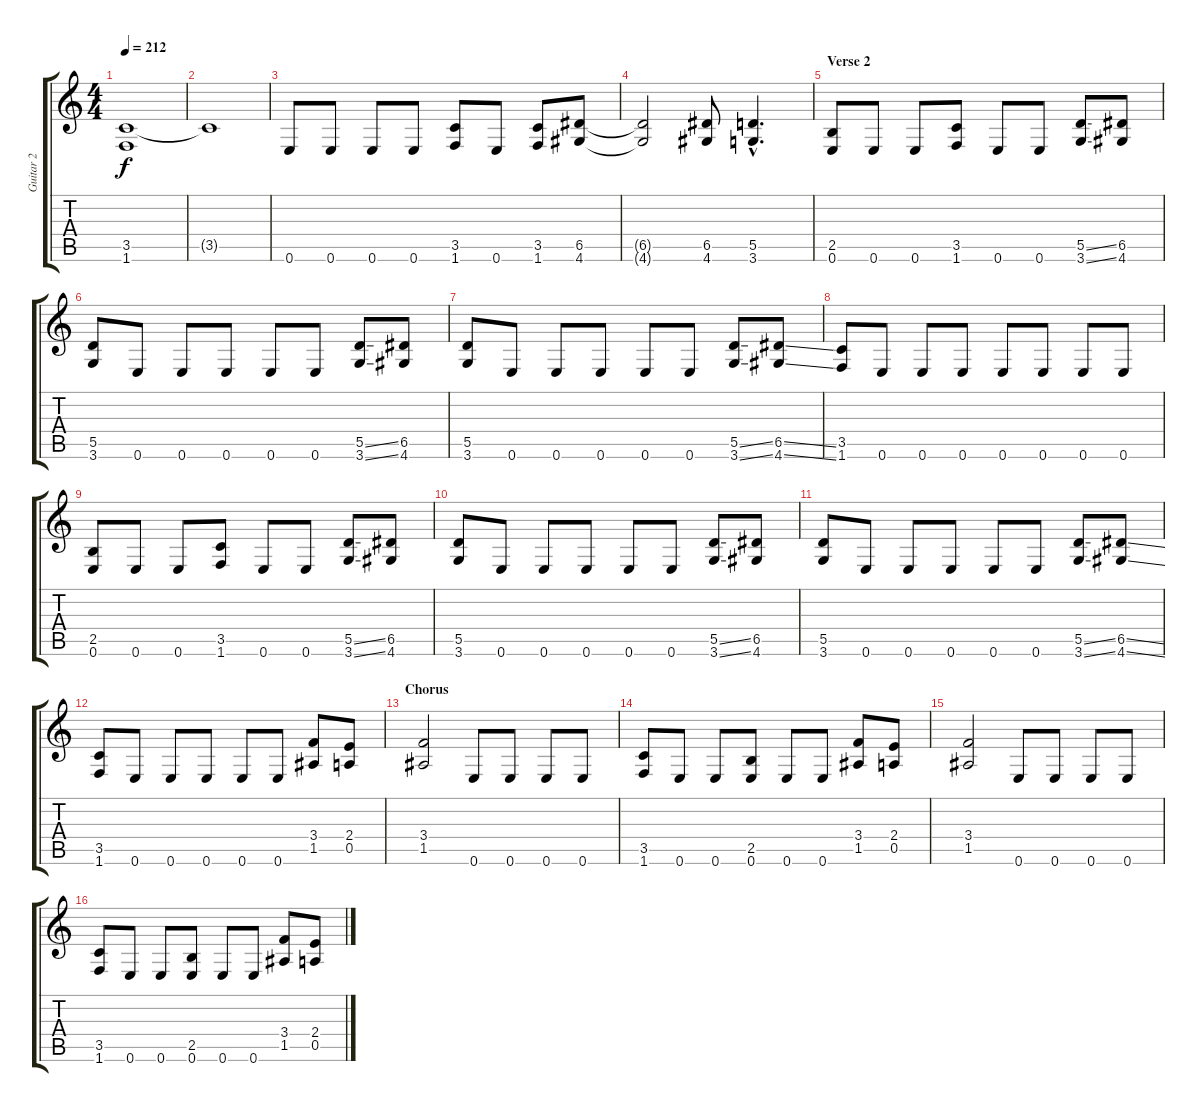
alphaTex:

\track ("Guitar 2" "Guitar 2") {instrument distortionguitar}
\staff {score tabs}
\tuning (E4 B3 G3 D3 A2 E2) {hide}
\ts (4 4)
\tempo 212
\clef g2
\ks c
(3.5 1.6).1{dy f} |
3.5{t}.1 |
0.6.8 0.6.8 0.6.8 0.6.8 (3.5 1.6).8 0.6.8 (3.5 1.6).8 (6.5 4.6).8 |
(6.5{t} 4.6{t}).2 (6.5 4.6).8 (5.5{hac} 3.6{hac}).4{d} |
\section ("" "Verse 2")
(2.5 0.6).8 0.6.8 0.6.8 (3.5 1.6).8 0.6.8 0.6.8 (5.5{ss} 3.6{ss}).8 (6.5 4.6).8 |
(5.5 3.6).8 0.6.8 0.6.8 0.6.8 0.6.8 0.6.8 (5.5{ss} 3.6{ss}).8 (6.5 4.6).8 |
(5.5 3.6).8 0.6.8 0.6.8 0.6.8 0.6.8 0.6.8 (5.5{ss} 3.6{ss}).8 (6.5{ss} 4.6{ss}).8 |
(3.5 1.6).8 0.6.8 0.6.8 0.6.8 0.6.8 0.6.8 0.6.8 0.6.8 |
(2.5 0.6).8 0.6.8 0.6.8 (3.5 1.6).8 0.6.8 0.6.8 (5.5{ss} 3.6{ss}).8 (6.5 4.6).8 |
(5.5 3.6).8 0.6.8 0.6.8 0.6.8 0.6.8 0.6.8 (5.5{ss} 3.6{ss}).8 (6.5 4.6).8 |
(5.5 3.6).8 0.6.8 0.6.8 0.6.8 0.6.8 0.6.8 (5.5{ss} 3.6{ss}).8 (6.5{ss} 4.6{ss}).8 |
(3.5 1.6).8 0.6.8 0.6.8 0.6.8 0.6.8 0.6.8 (3.4 1.5).8 (2.4 0.5).8 |
\section ("" "Chorus")
(3.4 1.5).2 0.6.8 0.6.8 0.6.8 0.6.8 |
(3.5 1.6).8 0.6.8 0.6.8 (2.5 0.6).8 0.6.8 0.6.8 (3.4 1.5).8 (2.4 0.5).8 |
(3.4 1.5).2 0.6.8 0.6.8 0.6.8 0.6.8 |
(3.5 1.6).8 0.6.8 0.6.8 (2.5 0.6).8 0.6.8 0.6.8 (3.4 1.5).8 (2.4 0.5).8
